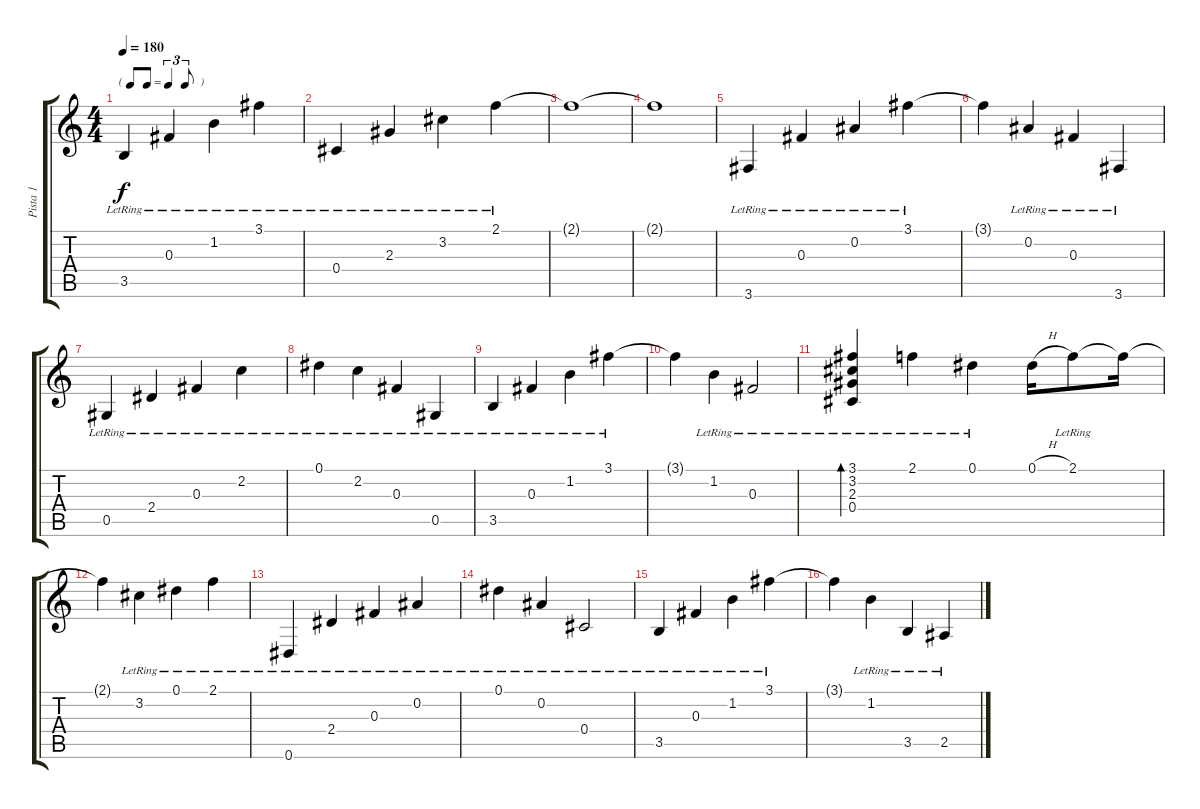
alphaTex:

\track ("Pista 1" "Pista 1") {instrument electricguitarclean}
\staff {score tabs}
\tuning (Eb4 Bb3 Gb3 Db3 Ab2 Eb2) {hide}
\ts (4 4)
\tf triplet8th
\tempo 180
\clef g2
\ks c
3.5{lr}.4{dy f} 0.3{lr}.4 1.2{lr}.4 3.1{lr}.4 |
0.4{lr}.4 2.3{lr}.4 3.2{lr}.4 2.1{lr}.4 |
2.1{t}.1 |
2.1{t}.1 |
3.6{lr}.4 0.3{lr}.4 0.2{lr}.4 3.1{lr}.4 |
3.1{t}.4 0.2{lr}.4 0.3{lr}.4 3.6{lr}.4 |
0.5{lr}.4 2.4{lr}.4 0.3{lr}.4 2.2{lr}.4 |
0.1{lr}.4 2.2{lr}.4 0.3{lr}.4 0.5{lr}.4 |
3.5{lr}.4 0.3{lr}.4 1.2{lr}.4 3.1{lr}.4 |
3.1{t}.4 1.2{lr}.4 0.3{lr}.2 |
(3.1{lr} 3.2{lr} 2.3{lr} 0.4{lr}).4{bd 480} 2.1{lr}.4 0.1{lr}.4 0.1{h}.16 2.1{lr}.8 2.1{t}.16 |
2.1{t}.4 3.2{lr}.4 0.1{lr}.4 2.1{lr}.4 |
0.6{lr}.4 2.4{lr}.4 0.3{lr}.4 0.2{lr}.4 |
0.1{lr}.4 0.2{lr}.4 0.4{lr}.2 |
3.5{lr}.4 0.3{lr}.4 1.2{lr}.4 3.1{lr}.4 |
3.1{t}.4 1.2{lr}.4 3.5{lr}.4 2.5{lr}.4
